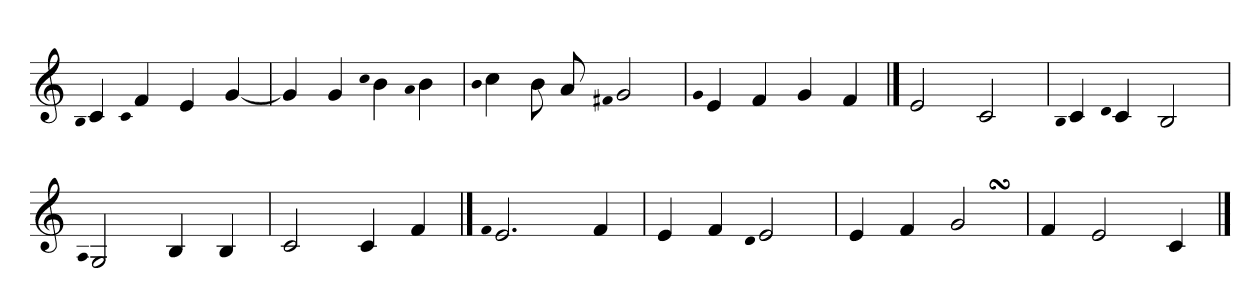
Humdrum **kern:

**kern
*part1
*staff1
=1
qB
4c
qc
4f
4e
[4g
=
4g]
4g
qcc
4b
qa
4b
=
qb
4cc
8b
8a
qf#X
2g
=
qg
4e
4f
4g
4f
==2
2e
2c
=
qB
4c
qd
4c
2B
=
qA
2G
4B
4B
=
2c
4c
4f
==3
qf
2.e
4f
=
4e
4f
qd
2e
=
4e
4f
2gSSS
=
4f
2e
4c
==
*-
